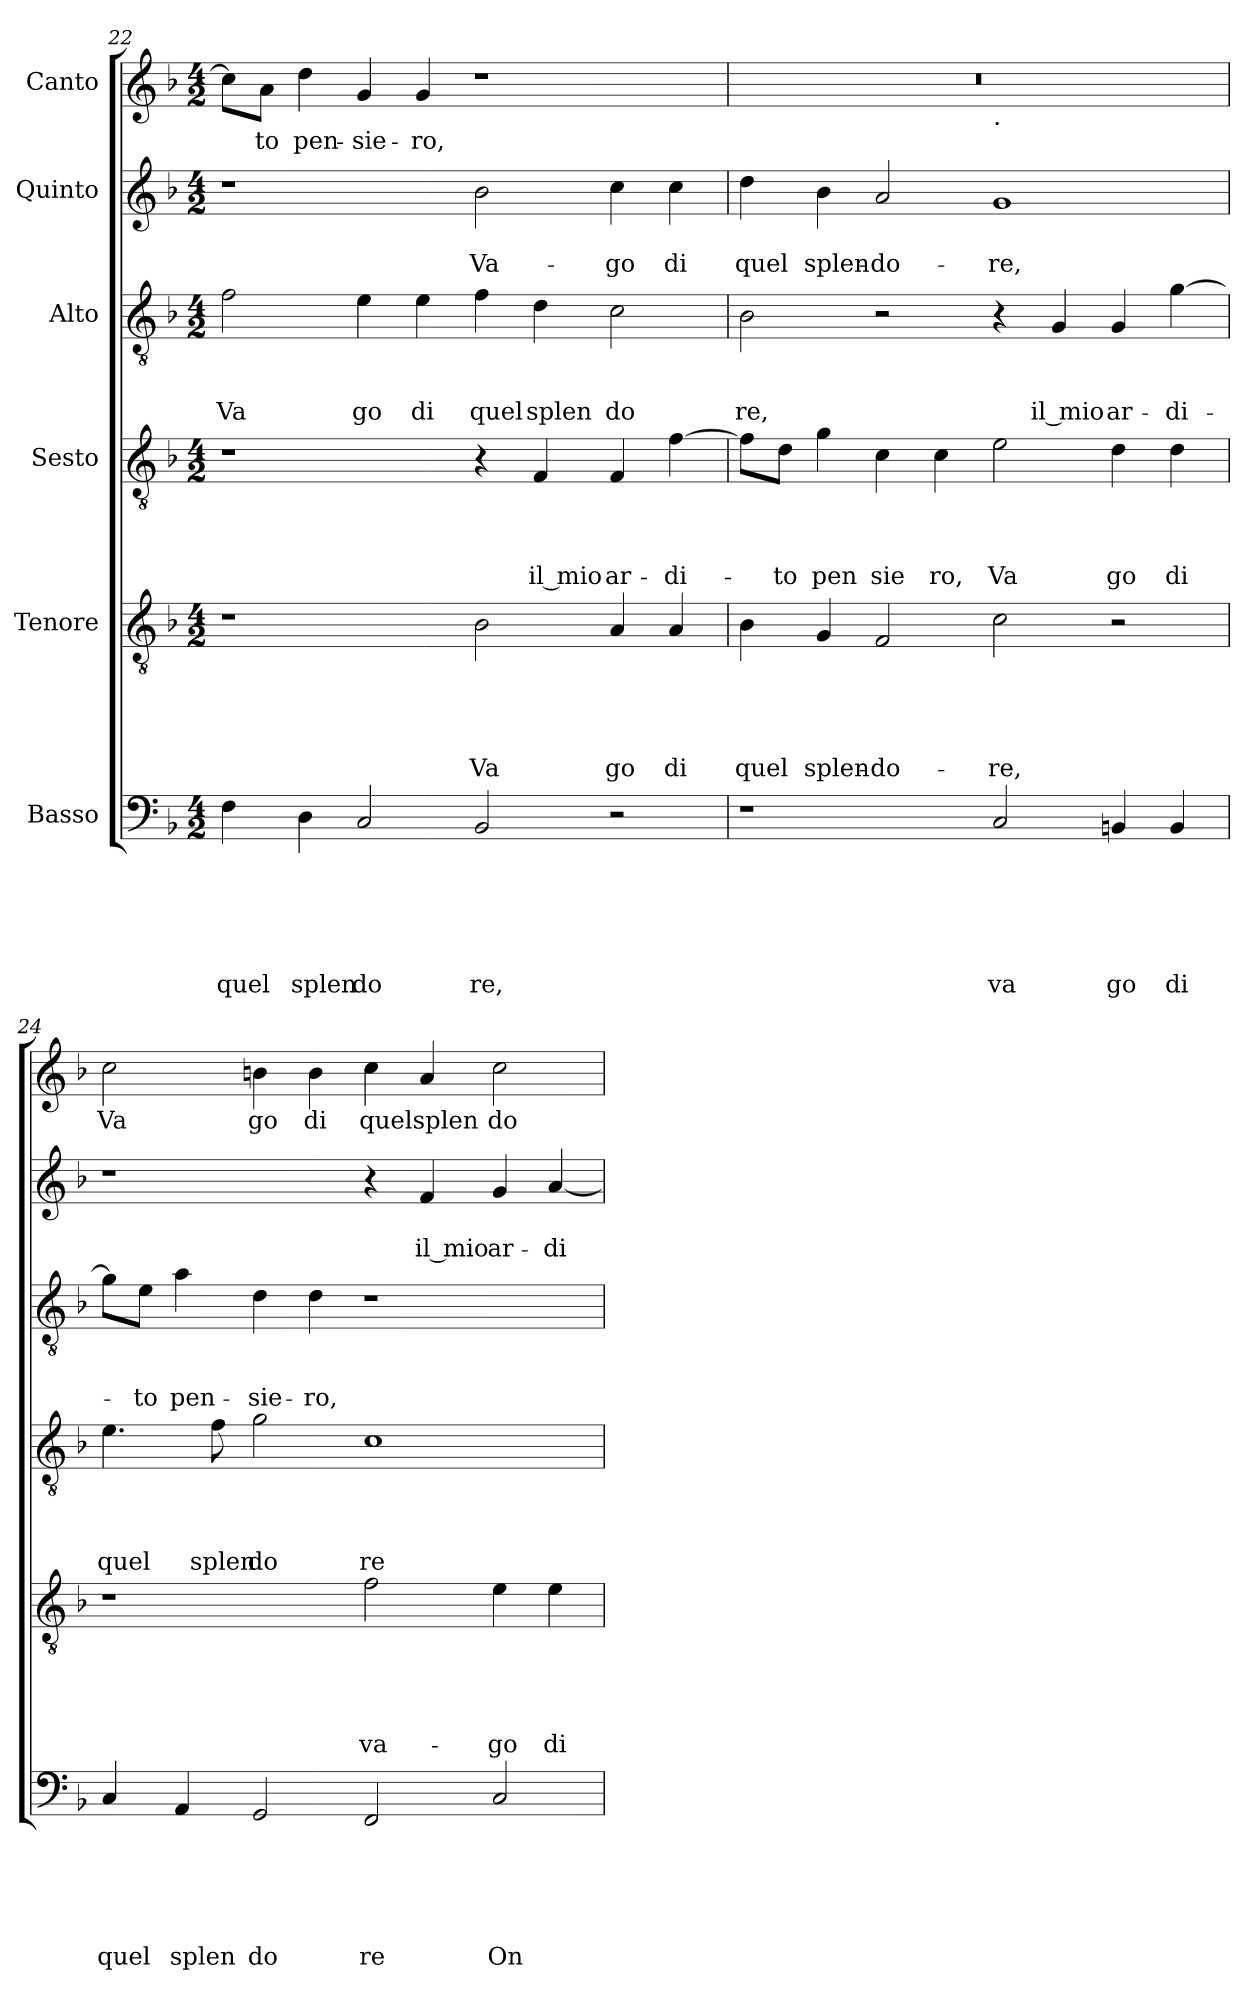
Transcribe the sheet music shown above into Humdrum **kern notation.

**kern	**text	**text	**text	**text	**text	**text	**kern	**text	**text	**text	**text	**text	**kern	**text	**text	**text	**text	**kern	**text	**text	**text	**kern	**text	**text	**kern	**text
*part6	*part6	*part6	*part6	*part6	*part6	*part6	*part5	*part5	*part5	*part5	*part5	*part5	*part4	*part4	*part4	*part4	*part4	*part3	*part3	*part3	*part3	*part2	*part2	*part2	*part1	*part1
*staff6	*staff6	*staff6	*staff6	*staff6	*staff6	*staff6	*staff5	*staff5	*staff5	*staff5	*staff5	*staff5	*staff4	*staff4	*staff4	*staff4	*staff4	*staff3	*staff3	*staff3	*staff3	*staff2	*staff2	*staff2	*staff1	*staff1
*I"Basso	*	*	*	*	*	*	*I"Tenore	*	*	*	*	*	*I"Sesto	*	*	*	*	*I"Alto	*	*	*	*I"Quinto	*	*	*I"Canto	*
*clefF4	*	*	*	*	*	*	*clefGv2	*	*	*	*	*	*clefGv2	*	*	*	*	*clefGv2	*	*	*	*clefG2	*	*	*clefG2	*
*k[b-]	*	*	*	*	*	*	*k[b-]	*	*	*	*	*	*k[b-]	*	*	*	*	*k[b-]	*	*	*	*k[b-]	*	*	*k[b-]	*
*F:	*	*	*	*	*	*	*F:	*	*	*	*	*	*F:	*	*	*	*	*F:	*	*	*	*F:	*	*	*F:	*
*M4/2	*	*	*	*	*	*	*M4/2	*	*	*	*	*	*M4/2	*	*	*	*	*M4/2	*	*	*	*M4/2	*	*	*M4/2	*
=22	=22	=22	=22	=22	=22	=22	=22	=22	=22	=22	=22	=22	=22	=22	=22	=22	=22	=22	=22	=22	=22	=22	=22	=22	=22	=22
!	!	!	!	!	!	!LO:LY:b	!	!	!	!	!	!	!	!	!	!	!	!	!	!	!LO:LY:b	!	!	!	!	!
4F\	.	.	.	.	.	quel	1r	.	.	.	.	.	1r	.	.	.	.	2f\	.	.	Va	1r	.	.	8cc\L]	.
!	!	!	!	!	!	!	!	!	!	!	!	!	!	!	!	!	!	!	!	!	!	!	!	!	!	!LO:LY:b
.	.	.	.	.	.	.	.	.	.	.	.	.	.	.	.	.	.	.	.	.	.	.	.	.	8a\J	-to
!	!	!	!	!	!	!LO:LY:b	!	!	!	!	!	!	!	!	!	!	!	!	!	!	!	!	!	!	!	!LO:LY:b
4D\	.	.	.	.	.	splen	.	.	.	.	.	.	.	.	.	.	.	.	.	.	.	.	.	.	4dd\	pen-
!	!	!	!	!	!	!LO:LY:b	!	!	!	!	!	!	!	!	!	!	!	!	!	!	!LO:LY:b	!	!	!	!	!LO:LY:b
2C/	.	.	.	.	.	do	.	.	.	.	.	.	.	.	.	.	.	4e\	.	.	go	.	.	.	4g/	-sie-
!	!	!	!	!	!	!	!	!	!	!	!	!	!	!	!	!	!	!	!	!	!LO:LY:b	!	!	!	!	!LO:LY:b
.	.	.	.	.	.	.	.	.	.	.	.	.	.	.	.	.	.	4e\	.	.	di	.	.	.	4g/	-ro,
!	!	!	!	!	!	!LO:LY:b	!	!	!	!	!	!LO:LY:b	!	!	!	!	!	!	!	!	!LO:LY:b	!	!	!LO:LY:b	!	!
2BB-/	.	.	.	.	.	re,	2B-\	.	.	.	.	Va	4r	.	.	.	.	4f\	.	.	quel	2b-\	.	Va-	1r	.
!	!	!	!	!	!	!	!	!	!	!	!	!	!	!	!	!	!LO:LY:b	!	!	!	!LO:LY:b	!	!	!	!	!
.	.	.	.	.	.	.	.	.	.	.	.	.	4F/	.	.	.	il mio	4d\	.	.	splen	.	.	.	.	.
!	!	!	!	!	!	!	!	!	!	!	!	!LO:LY:b	!	!	!	!	!LO:LY:b	!	!	!	!LO:LY:b	!	!	!LO:LY:b	!	!
2r	.	.	.	.	.	.	4A/	.	.	.	.	go	4F/	.	.	.	ar-	2c\	.	.	do	4cc\	.	-go	.	.
!	!	!	!	!	!	!	!	!	!	!	!	!LO:LY:b	!	!	!	!	!LO:LY:b	!	!	!	!	!	!	!LO:LY:b	!	!
.	.	.	.	.	.	.	4A/	.	.	.	.	di	[<4f\	.	.	.	-di-	.	.	.	.	4cc\	.	di	.	.
!!LO:PB:g=z
=23	=23	=23	=23	=23	=23	=23	=23	=23	=23	=23	=23	=23	=23	=23	=23	=23	=23	=23	=23	=23	=23	=23	=23	=23	=23	=23
!	!	!	!	!	!	!	!	!	!	!	!	!LO:LY:b	!	!	!	!	!	!	!	!	!LO:LY:b	!	!	!LO:LY:b	!	!
*	*	*	*	*	*	*	*	*	*	*	*	*	*	*	*	*	*	*	*	*	*	*	*	*	*^	*
1r	.	.	.	.	.	.	4B-\	.	.	.	.	quel	8f\L]	.	.	.	.	2B-\	.	.	re,	4dd\	.	quel	0r	1ryy	.
!	!	!	!	!	!	!	!	!	!	!	!	!	!	!	!	!	!LO:LY:b	!	!	!	!	!	!	!	!	!	!
.	.	.	.	.	.	.	.	.	.	.	.	.	8d\J	.	.	.	-to	.	.	.	.	.	.	.	.	.	.
!	!	!	!	!	!	!	!	!	!	!	!	!LO:LY:b	!	!	!	!	!LO:LY:b	!	!	!	!	!	!	!LO:LY:b	!	!	!
.	.	.	.	.	.	.	4G/	.	.	.	.	splen-	4g\	.	.	.	pen	.	.	.	.	4b-\	.	splen-	.	.	.
!	!	!	!	!	!	!	!	!	!	!	!	!LO:LY:b	!	!	!	!	!LO:LY:b	!	!	!	!	!	!	!LO:LY:b	!	!	!
.	.	.	.	.	.	.	2F/	.	.	.	.	-do-	4c\	.	.	.	sie	2r	.	.	.	2a/	.	-do-	.	.	.
!	!	!	!	!	!	!	!	!	!	!	!	!	!	!	!	!	!LO:LY:b	!	!	!	!	!	!	!	!	!	!
.	.	.	.	.	.	.	.	.	.	.	.	.	4c\	.	.	.	ro,	.	.	.	.	.	.	.	.	.	.
!	!	!	!	!	!	!	!	!	!	!	!	!	!	!	!	!	!	!	!	!	!	!	!	!	!	!LO:TX:b:t=.	!
!	!	!	!	!	!	!LO:LY:b	!	!	!	!	!	!LO:LY:b	!	!	!	!	!LO:LY:b	!	!	!	!	!	!	!LO:LY:b	!	!	!
2C/	.	.	.	.	.	va	2c\	.	.	.	.	-re,	2e\	.	.	.	Va	4r	.	.	.	1g	.	-re,	.	1ryy	.
!	!	!	!	!	!	!	!	!	!	!	!	!	!	!	!	!	!	!	!	!	!LO:LY:b	!	!	!	!	!	!
.	.	.	.	.	.	.	.	.	.	.	.	.	.	.	.	.	.	4G/	.	.	il mio	.	.	.	.	.	.
!	!	!	!	!	!	!LO:LY:b	!	!	!	!	!	!	!	!	!	!	!LO:LY:b	!	!	!	!LO:LY:b	!	!	!	!	!	!
4BBn/	.	.	.	.	.	go	2r	.	.	.	.	.	4d\	.	.	.	go	4G/	.	.	ar-	.	.	.	.	.	.
!	!	!	!	!	!	!LO:LY:b	!	!	!	!	!	!	!	!	!	!	!LO:LY:b	!	!	!	!LO:LY:b	!	!	!	!	!	!
4BB/	.	.	.	.	.	di	.	.	.	.	.	.	4d\	.	.	.	di	[>4g\	.	.	-di-	.	.	.	.	.	.
=24	=24	=24	=24	=24	=24	=24	=24	=24	=24	=24	=24	=24	=24	=24	=24	=24	=24	=24	=24	=24	=24	=24	=24	=24	=24	=24	=24
!	!	!	!	!	!	!LO:LY:b	!	!	!	!	!	!	!	!	!	!	!LO:LY:b	!	!	!	!	!	!	!	!	!	!LO:LY:b
*	*	*	*	*	*	*	*	*	*	*	*	*	*	*	*	*	*	*	*	*	*	*	*	*	*v	*v	*
4C/	.	.	.	.	.	quel	1r	.	.	.	.	.	4.e\	.	.	.	quel	8g\L]	.	.	.	1r	.	.	2cc\	Va
!	!	!	!	!	!	!	!	!	!	!	!	!	!	!	!	!	!	!	!	!	!LO:LY:b	!	!	!	!	!
.	.	.	.	.	.	.	.	.	.	.	.	.	.	.	.	.	.	8e\J	.	.	-to	.	.	.	.	.
!	!	!	!	!	!	!LO:LY:b	!	!	!	!	!	!	!	!	!	!	!	!	!	!	!LO:LY:b	!	!	!	!	!
4AA/	.	.	.	.	.	splen	.	.	.	.	.	.	.	.	.	.	.	4a\	.	.	pen-	.	.	.	.	.
!	!	!	!	!	!	!	!	!	!	!	!	!	!	!	!	!	!LO:LY:b	!	!	!	!	!	!	!	!	!
.	.	.	.	.	.	.	.	.	.	.	.	.	8f\	.	.	.	splen	.	.	.	.	.	.	.	.	.
!	!	!	!	!	!	!LO:LY:b	!	!	!	!	!	!	!	!	!	!	!LO:LY:b	!	!	!	!LO:LY:b	!	!	!	!	!LO:LY:b
2GG/	.	.	.	.	.	do	.	.	.	.	.	.	2g\	.	.	.	do	4d\	.	.	-sie-	.	.	.	4bn\	go
!	!	!	!	!	!	!	!	!	!	!	!	!	!	!	!	!	!	!	!	!	!LO:LY:b	!	!	!	!	!LO:LY:b
.	.	.	.	.	.	.	.	.	.	.	.	.	.	.	.	.	.	4d\	.	.	-ro,	.	.	.	4b\	di
!	!	!	!	!	!	!LO:LY:b	!	!	!	!	!	!LO:LY:b	!	!	!	!	!LO:LY:b	!	!	!	!	!	!	!	!	!LO:LY:b
2FF/	.	.	.	.	.	re	2f\	.	.	.	.	va-	1c	.	.	.	re	1r	.	.	.	4r	.	.	4cc\	quel
!	!	!	!	!	!	!	!	!	!	!	!	!	!	!	!	!	!	!	!	!	!	!	!	!LO:LY:b	!	!LO:LY:b
.	.	.	.	.	.	.	.	.	.	.	.	.	.	.	.	.	.	.	.	.	.	4f/	.	il mio	4a/	splen
!	!	!	!	!	!	!LO:LY:b	!	!	!	!	!	!LO:LY:b	!	!	!	!	!	!	!	!	!	!	!	!LO:LY:b	!	!LO:LY:b
2C/	.	.	.	.	.	On	4e\	.	.	.	.	-go	.	.	.	.	.	.	.	.	.	4g/	.	ar-	2cc\	do
!	!	!	!	!	!	!	!	!	!	!	!	!LO:LY:b	!	!	!	!	!	!	!	!	!	!	!	!LO:LY:b	!	!
.	.	.	.	.	.	.	4e\	.	.	.	.	di	.	.	.	.	.	.	.	.	.	[<4a/	.	-di-	.	.
=	=	=	=	=	=	=	=	=	=	=	=	=	=	=	=	=	=	=	=	=	=	=	=	=	=	=
*-	*-	*-	*-	*-	*-	*-	*-	*-	*-	*-	*-	*-	*-	*-	*-	*-	*-	*-	*-	*-	*-	*-	*-	*-	*-	*-
